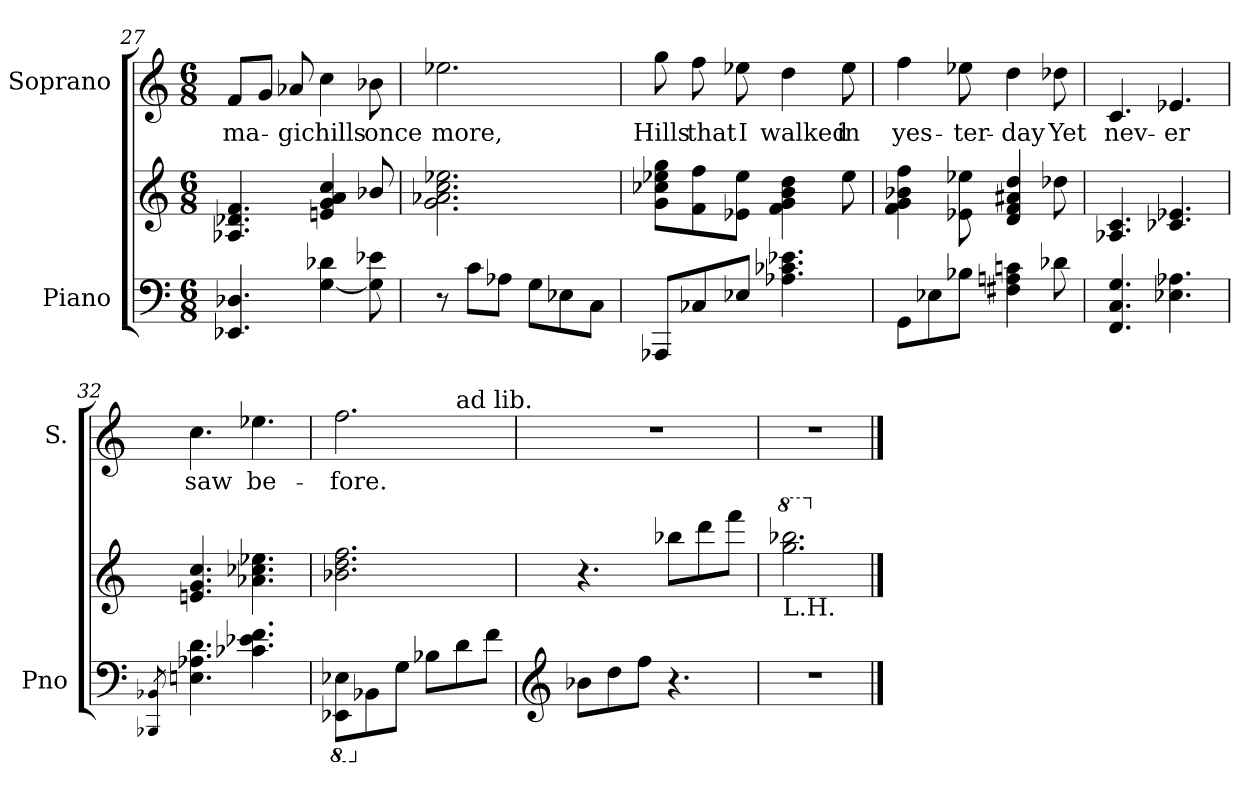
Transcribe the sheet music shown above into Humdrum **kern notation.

**kern	**kern	**kern	**text
*part2	*part2	*part1	*part1
*staff3	*staff2	*staff1	*staff1
*I"Piano	*	*I"Soprano	*
*I'Pno	*	*I'S.	*
*clefF4	*clefG2	*clefG2	*
*k[]	*k[]	*k[]	*
*C:	*C:	*C:	*
*M6/8	*M6/8	*M6/8	*
=27	=27	=27	=27
!	!	!	!LO:LY:b
4.D-X/ 4.EE-X/	4.f/ 4.d-X/ 4.A-X/	8f/L	ma-
.	.	8g/J	.
!	!	!	!LO:LY:b
.	.	8a-X/	-gic
!	!	!	!LO:LY:b
4d-X\ [<4G\	4cc/ 4a/ 4g/ 4en/	4cc\	hills
!	!	!	!LO:LY:b
8e-X\ 8G\]	8b-X/	8b-X\	once
!!LO:LB:g=z
=28	=28	=28	=28
!	!	!	!LO:LY:b
8r	2.ee-X\ 2.cc\ 2.a-X\ 2.g\	2.ee-X\	more,
8c\L	.	.	.
8A-X\J	.	.	.
8G\L	.	.	.
8E-X\	.	.	.
8C\J	.	.	.
=29	=29	=29	=29
!	!	!	!LO:LY:b
8AAA-X/L	8gg\ 8ee-X\ 8cc-X\ 8g\L	8gg\	Hills
!	!	!	!LO:LY:b
8C-X/	8ff\ 8f\	8ff\	that
!	!	!	!LO:LY:b
8E-X/J	8ee-\ 8e-X\J	8ee-X\	I
!	!	!	!LO:LY:b
4.e-X\ 4.c-X\ 4.A-X\	4dd\ 4b\ 4g\ 4f\	4dd\	walked
!	!	!	!LO:LY:b
.	8ee-\	8ee-\	in
=30	=30	=30	=30
!	!	!	!LO:LY:b
8GG\L	4ff\ 4b-X\ 4g\ 4f\	4ff\	yes-
8E-X\	.	.	.
!	!	!	!LO:LY:b
8B-X\J	8ee-X\ 8e-X\	8ee-X\	-ter-
!	!	!	!LO:LY:b
4cn\ 4An\ 4F#X\	4dd/ 4a#X/ 4f/ 4d/	4dd\	-day
!	!	!	!LO:LY:b
8d-X\	8dd-X\	8dd-X\	Yet
=31	=31	=31	=31
!	!	!	!LO:LY:b
4.G/ 4.C/ 4.FF/	4.c/ 4.A-X/	4.c/	nev-
!	!	!	!LO:LY:b
4.A-X\ 4.E-X\	4.e-X/ 4.c-X/	4.e-X/	-er
!!LO:LB:g=z
=32	=32	=32	=32
8qBB-X/ 8qBBB-X/	.	.	.
!	!	!	!LO:LY:b
4.d\ 4.A-X\ 4.En\	4.cc/ 4.g/ 4.en/	4.cc\	saw
!	!	!	!LO:LY:b
4.f\ 4.e-X\ 4.c-X\	4.ee-X\ 4.cc-X\ 4.a-X\	4.ee-X\	be-
=33	=33	=33	=33
*8ba	*	*	*
!	!	!	!LO:LY:b
*	*	*^	*
8EE-X\ 8EEE-X\L	2.ff\ 2.dd\ 2.b-X\	2.ff\	2ryy	-fore.
*X8ba	*	*	*	*
8BB-X\	.	.	.	.
8G\J	.	.	.	.
8B-X\L	.	.	.	.
!	!	!	!LO:TX:a:t=ad lib.	!
8d\	.	.	4ryy	.
8f\J	.	.	.	.
*	*	*v	*v	*
=34	=34	=34	=34
*clefG2	*	*	*
8b-X\L	4.r	2.r	.
8dd\	.	.	.
8ff\J	.	.	.
4.r	8bb-X\L	.	.
.	8ddd\	.	.
.	8fff\J	.	.
=35	=35	=35	=35
*	*8va	*	*
!	!LO:TX:b:color=#000000:t=L.H.	!	!
2.r	2.bbb-X\ 2.ggg\	2.r	.
*	*X8va	*	*
==	==	==	==
*-	*-	*-	*-
